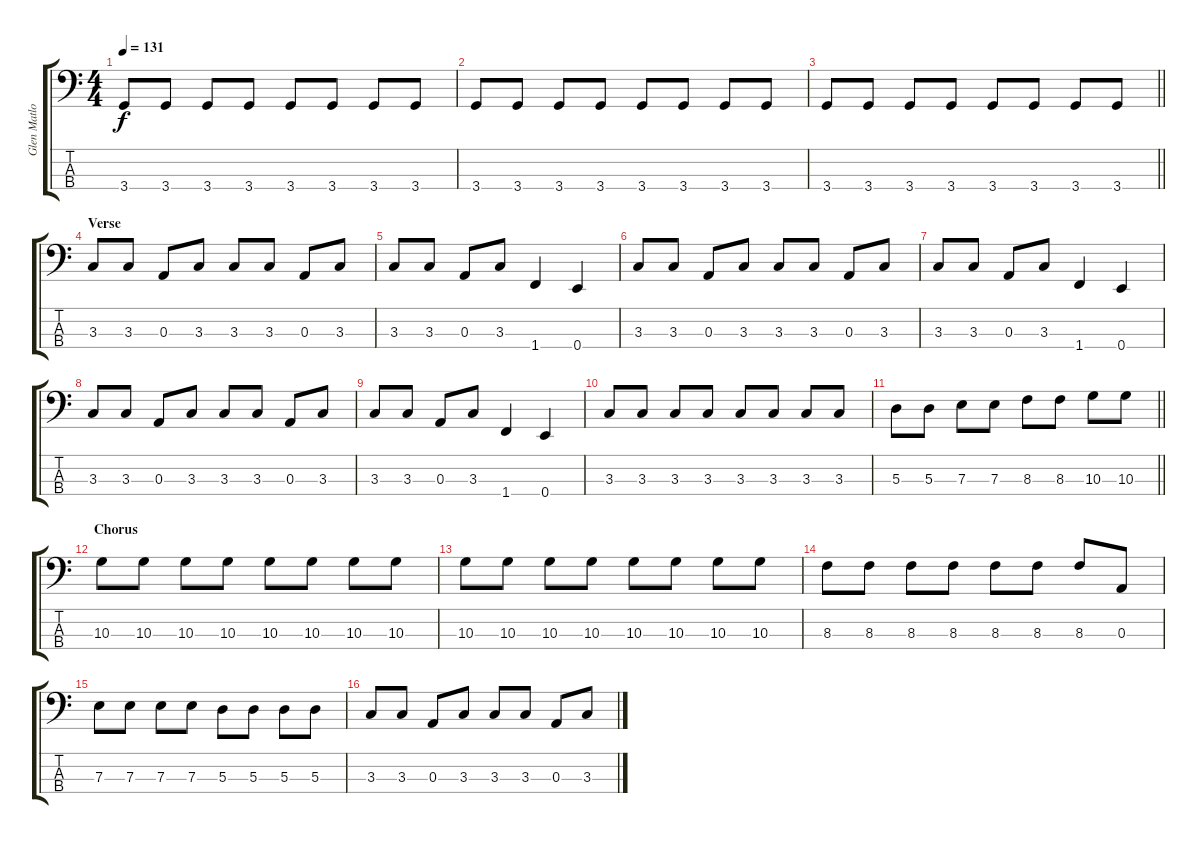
\track ("Glen Matlock" "Glen Matlo") {instrument electricbasspick}
\staff {score tabs}
\tuning (G2 D2 A1 E1) {hide}
\ts (4 4)
\tempo 131
\clef f4
\ks c
3.4.8{dy f} 3.4.8 3.4.8 3.4.8 3.4.8 3.4.8 3.4.8 3.4.8 |
3.4.8 3.4.8 3.4.8 3.4.8 3.4.8 3.4.8 3.4.8 3.4.8 |
\barLineRight lightlight
3.4.8 3.4.8 3.4.8 3.4.8 3.4.8 3.4.8 3.4.8 3.4.8 |
\section ("" "Verse")
3.3.8 3.3.8 0.3.8 3.3.8 3.3.8 3.3.8 0.3.8 3.3.8 |
3.3.8 3.3.8 0.3.8 3.3.8 1.4.4 0.4.4 |
3.3.8 3.3.8 0.3.8 3.3.8 3.3.8 3.3.8 0.3.8 3.3.8 |
3.3.8 3.3.8 0.3.8 3.3.8 1.4.4 0.4.4 |
3.3.8 3.3.8 0.3.8 3.3.8 3.3.8 3.3.8 0.3.8 3.3.8 |
3.3.8 3.3.8 0.3.8 3.3.8 1.4.4 0.4.4 |
3.3.8 3.3.8 3.3.8 3.3.8 3.3.8 3.3.8 3.3.8 3.3.8 |
\barLineRight lightlight
5.3.8 5.3.8 7.3.8 7.3.8 8.3.8 8.3.8 10.3.8 10.3.8 |
\section ("" "Chorus")
10.3.8 10.3.8 10.3.8 10.3.8 10.3.8 10.3.8 10.3.8 10.3.8 |
10.3.8 10.3.8 10.3.8 10.3.8 10.3.8 10.3.8 10.3.8 10.3.8 |
8.3.8 8.3.8 8.3.8 8.3.8 8.3.8 8.3.8 8.3.8 0.3.8 |
7.3.8 7.3.8 7.3.8 7.3.8 5.3.8 5.3.8 5.3.8 5.3.8 |
3.3.8 3.3.8 0.3.8 3.3.8 3.3.8 3.3.8 0.3.8 3.3.8
